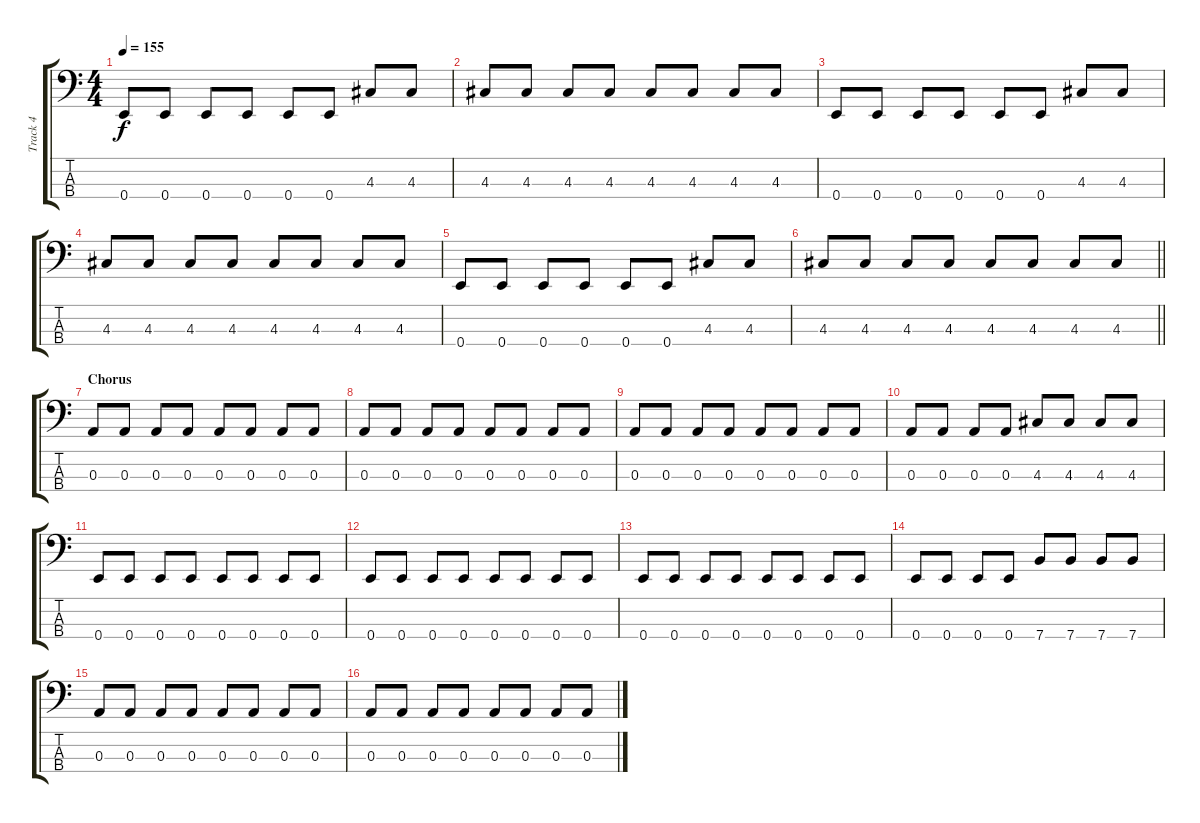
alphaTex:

\track ("Track 4" "Track 4") {instrument electricbassfinger}
\staff {score tabs}
\tuning (G2 D2 A1 E1) {hide}
\ts (4 4)
\tempo 155
\clef f4
\ks c
0.4.8{dy f} 0.4.8 0.4.8 0.4.8 0.4.8 0.4.8 4.3.8 4.3.8 |
4.3.8 4.3.8 4.3.8 4.3.8 4.3.8 4.3.8 4.3.8 4.3.8 |
0.4.8 0.4.8 0.4.8 0.4.8 0.4.8 0.4.8 4.3.8 4.3.8 |
4.3.8 4.3.8 4.3.8 4.3.8 4.3.8 4.3.8 4.3.8 4.3.8 |
0.4.8 0.4.8 0.4.8 0.4.8 0.4.8 0.4.8 4.3.8 4.3.8 |
\barLineRight lightlight
4.3.8 4.3.8 4.3.8 4.3.8 4.3.8 4.3.8 4.3.8 4.3.8 |
\section ("" "Chorus")
0.3.8 0.3.8 0.3.8 0.3.8 0.3.8 0.3.8 0.3.8 0.3.8 |
0.3.8 0.3.8 0.3.8 0.3.8 0.3.8 0.3.8 0.3.8 0.3.8 |
0.3.8 0.3.8 0.3.8 0.3.8 0.3.8 0.3.8 0.3.8 0.3.8 |
0.3.8 0.3.8 0.3.8 0.3.8 4.3.8 4.3.8 4.3.8 4.3.8 |
0.4.8 0.4.8 0.4.8 0.4.8 0.4.8 0.4.8 0.4.8 0.4.8 |
0.4.8 0.4.8 0.4.8 0.4.8 0.4.8 0.4.8 0.4.8 0.4.8 |
0.4.8 0.4.8 0.4.8 0.4.8 0.4.8 0.4.8 0.4.8 0.4.8 |
0.4.8 0.4.8 0.4.8 0.4.8 7.4.8 7.4.8 7.4.8 7.4.8 |
0.3.8 0.3.8 0.3.8 0.3.8 0.3.8 0.3.8 0.3.8 0.3.8 |
0.3.8 0.3.8 0.3.8 0.3.8 0.3.8 0.3.8 0.3.8 0.3.8
